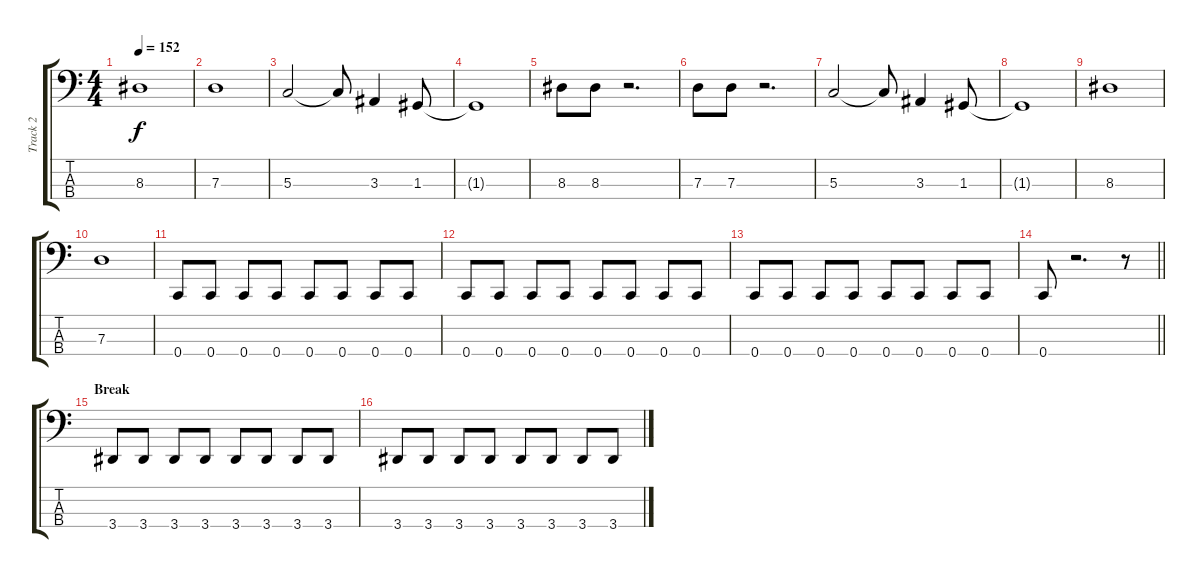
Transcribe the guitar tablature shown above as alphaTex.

\track ("Track 2" "Track 2") {instrument electricbassfinger}
\staff {score tabs}
\tuning (F2 C2 G1 C1) {hide}
\ts (4 4)
\tempo 152
\clef f4
\ks c
8.3.1{dy f} |
7.3.1 |
5.3.2 5.3{t}.8 3.3.4 1.3.8 |
1.3{t}.1 |
8.3.8 8.3.8 r.2{d} |
7.3.8 7.3.8 r.2{d} |
5.3.2 5.3{t}.8 3.3.4 1.3.8 |
1.3{t}.1 |
8.3.1 |
7.3.1 |
0.4.8 0.4.8 0.4.8 0.4.8 0.4.8 0.4.8 0.4.8 0.4.8 |
0.4.8 0.4.8 0.4.8 0.4.8 0.4.8 0.4.8 0.4.8 0.4.8 |
0.4.8 0.4.8 0.4.8 0.4.8 0.4.8 0.4.8 0.4.8 0.4.8 |
\barLineRight lightlight
0.4.8 r.2{d} r.8 |
\section ("" "Break")
3.4.8 3.4.8 3.4.8 3.4.8 3.4.8 3.4.8 3.4.8 3.4.8 |
3.4.8 3.4.8 3.4.8 3.4.8 3.4.8 3.4.8 3.4.8 3.4.8
